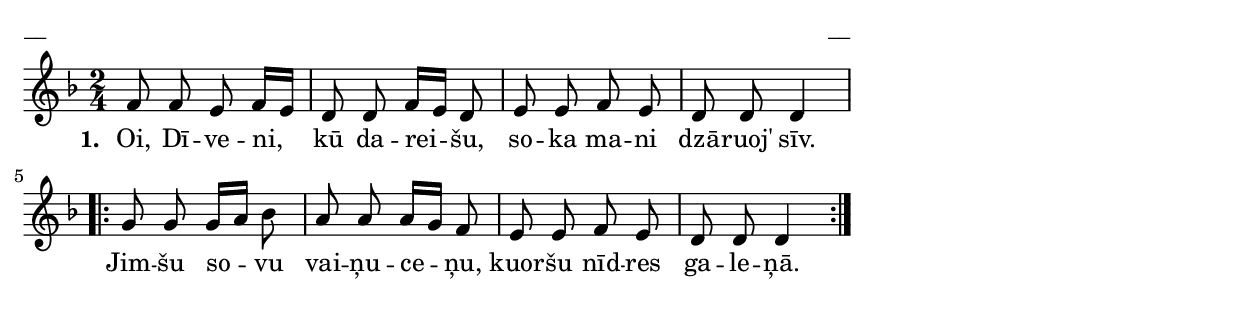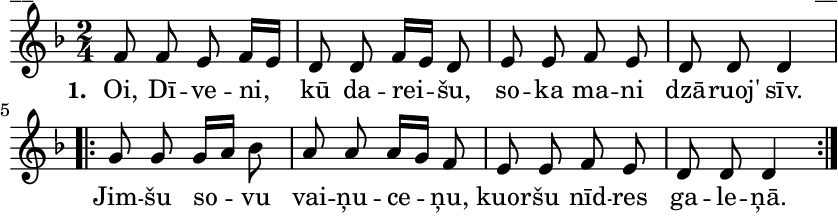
\version "2.13.18"
#(ly:set-option 'crop #t)
\paper {
line-width = 14\cm
left-margin = 0.4\cm
between-system-padding = 0.1\cm
between-system-space = 0.1\cm
}
% SBTZK, p.116
\layout {
indent = #0
ragged-last = ##f
}


voiceA = \relative c' {
\clef "treble"
\key f \major
\time 2/4
f8 f e f16 [e] | d8 d f16 [e] d8 | e e f e | d d d4 |
\repeat volta 2 {g8 g g16 [a] bes8 | a a a16 [g] f8 | e e f e | d d d4}
}

lyricA = \lyricmode {
\set stanza = "1. "
Oi, Dī -- ve -- ni, kū da -- rei -- šu, so -- ka ma -- ni dzā -- ruoj' sīv.
Jim -- šu so -- vu vai -- ņu -- ce -- ņu, kuor -- šu nīd -- res ga -- le -- ņā.
}

fullScore = <<
%\new ChordNames { \chordsA }
\new Staff {
<<
\new Voice = "voiceA" { \oneVoice \autoBeamOff \voiceA }
\new Lyrics \lyricsto "voiceA"  \lyricA
%\new Voice = "voiceB" { \voiceTwo \autoBeamOff \voiceB }
>>
}
>>



\score {
\fullScore
\header { piece = "__" opus = "__" }
}
\markup { \with-color #(x11-color 'white) \sans \smaller "__" }
\score {
\unfoldRepeats
\fullScore
\midi {
\context { \Staff \remove "Staff_performer" }
\context { \Voice \consists "Staff_performer" }
}
}


